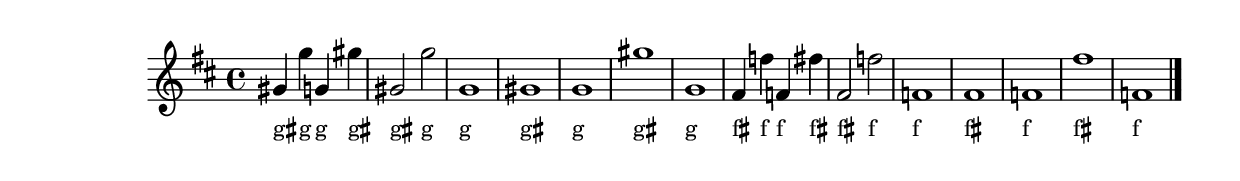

\version "2.3.16"

\header {
texidoc="
This shows how accidentals in different octaves are handled. The note names 
are also automatically printed but the octavation has been dropped out.
"


}



mel =  \transpose c c' {
  \time 4/4 \key d \major
  gis4 g' g gis' | gis2 g' | g1 | gis | g | gis' | g |
  fis4 f' f fis' | fis2 f' | f1 | fis | f | fis' | f |
  \bar "|." \break
}

\score {
  << \context Staff \mel
     \context NoteNames{
	 \set printOctaveNames= ##f
	 \mel
	 }
  >>
}

